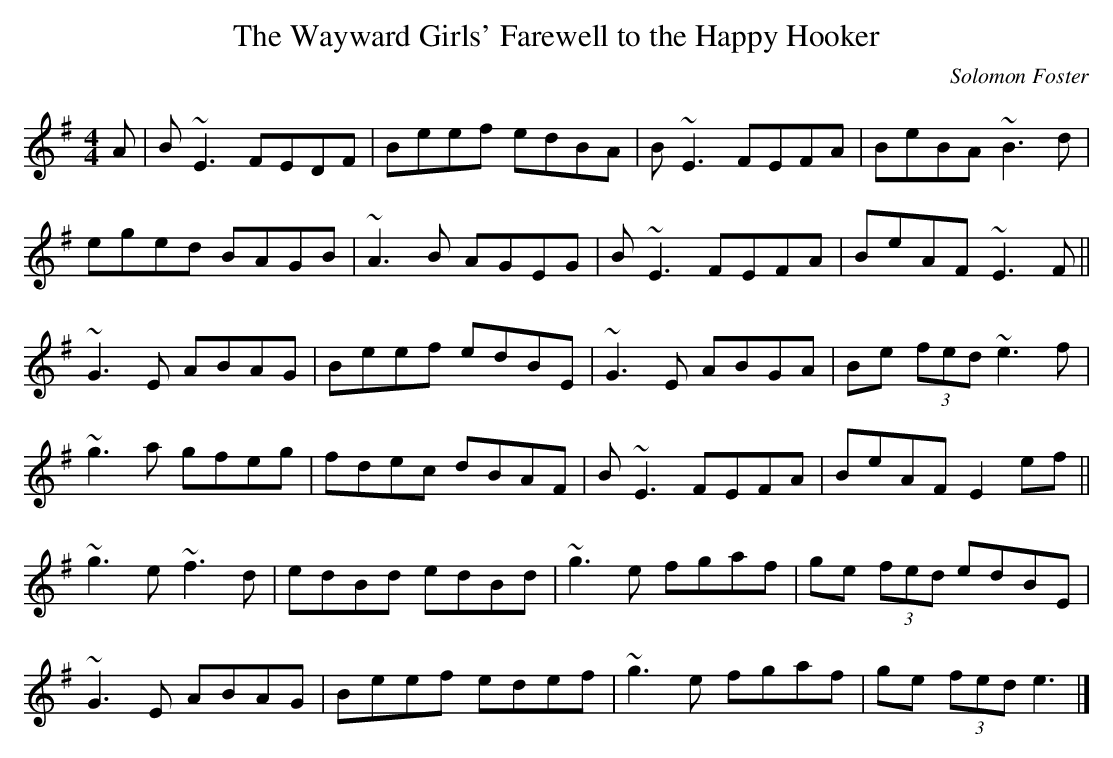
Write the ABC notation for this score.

X:1
T:The Wayward Girls' Farewell to the Happy Hooker
M:4/4
L:1/8
C:Solomon Foster
K:Em
A|B~E3 FEDF|Beef edBA|B~E3 FEFA|BeBA ~B3d|
eged BAGB|~A3B AGEG|B~E3 FEFA|BeAF ~E3F||
~G3E ABAG|Beef edBE|~G3E ABGA|Be (3fed ~e3f|
~g3a gfeg|fdec dBAF|B~E3 FEFA|BeAF E2ef||
~g3e ~f3d|edBd edBd|~g3e fgaf|ge (3fed edBE|
~G3E ABAG|Beef edef|~g3e fgaf|ge (3fed e3|]
